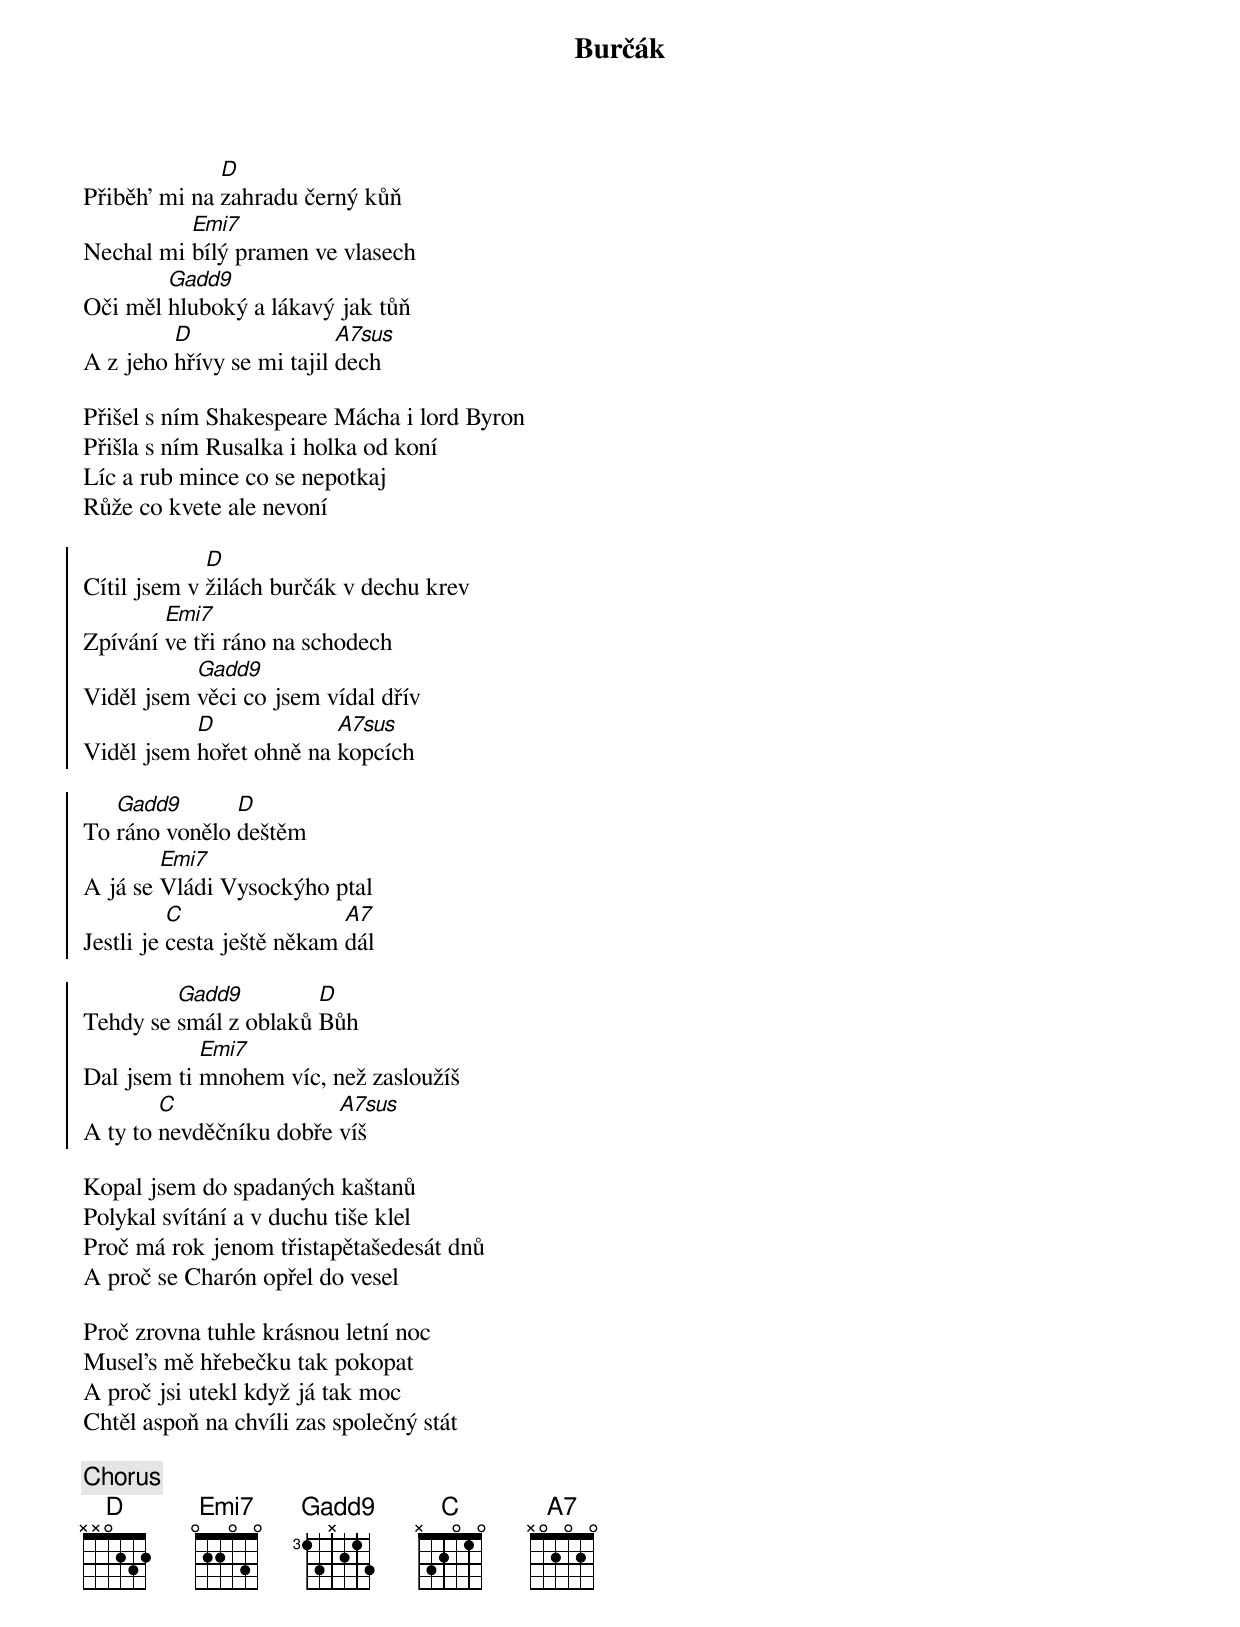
{title: Burčák}
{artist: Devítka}
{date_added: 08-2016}
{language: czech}
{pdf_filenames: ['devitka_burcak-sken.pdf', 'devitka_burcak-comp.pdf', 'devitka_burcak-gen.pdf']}
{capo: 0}
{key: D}
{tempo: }
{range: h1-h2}
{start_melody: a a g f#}

{start_of_verse}
Přiběh' mi na [D]zahradu černý kůň
Nechal mi [Emi7]bílý pramen ve vlasech
Oči měl [Gadd9]hluboký a lákavý jak tůň
A z jeho [D]hřívy se mi tajil [A7sus]dech
{end_of_verse}

{start_of_verse}
Přišel s ním Shakespeare Mácha i lord Byron
Přišla s ním Rusalka i holka od koní
Líc a rub mince co se nepotkaj
Růže co kvete ale nevoní
{end_of_verse}

{start_of_chorus}
Cítil jsem v [D]žilách burčák v dechu krev
Zpívání [Emi7]ve tři ráno na schodech
Viděl jsem [Gadd9]věci co jsem vídal dřív
Viděl jsem [D]hořet ohně na [A7sus]kopcích

To [Gadd9]ráno vonělo [D]deštěm
A já se [Emi7]Vládi Vysockýho ptal
Jestli je [C]cesta ještě někam [A7]dál

Tehdy se [Gadd9]smál z oblaků [D]Bůh
Dal jsem ti [Emi7]mnohem víc, než zasloužíš
A ty to [C]nevděčníku dobře [A7sus]víš
{end_of_chorus}

{start_of_verse}
Kopal jsem do spadaných kaštanů
Polykal svítání a v duchu tiše klel
Proč má rok jenom třistapětašedesát dnů
A proč se Charón opřel do vesel
{end_of_verse}

{start_of_verse}
Proč zrovna tuhle krásnou letní noc
Musel's mě hřebečku tak pokopat
A proč jsi utekl když já tak moc
Chtěl aspoň na chvíli zas společný stát
{end_of_verse}

{chorus}
